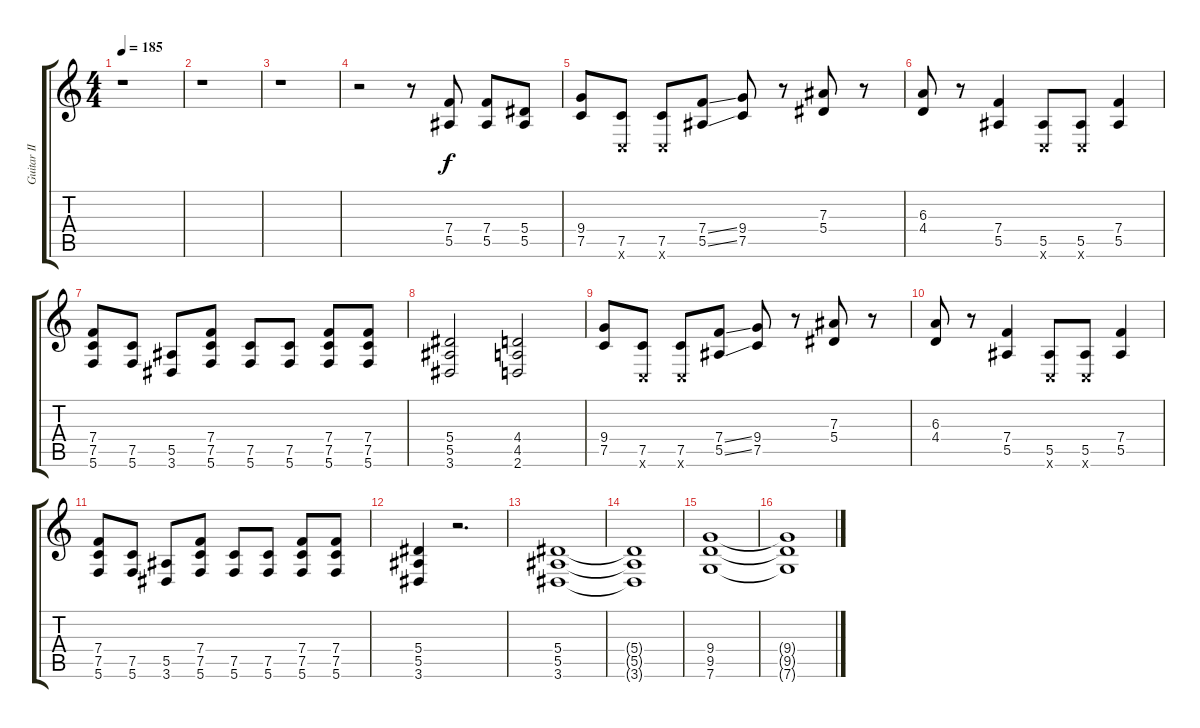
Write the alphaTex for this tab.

\track ("Guitar II" "Guitar II") {instrument distortionguitar}
\staff {score tabs}
\tuning (C4 G3 Eb3 Bb2 F2 C2) {hide}
\ts (4 4)
\tempo 185
\clef g2
\ks c
r.1{dy f} |
r.1 |
r.1 |
r.2 r.8 (7.4 5.5).8 (7.4 5.5).8 (5.4 5.5).8 |
(9.4 7.5).8 (7.5 0.6{x}).8 (7.5 0.6{x}).8 (7.4{ss} 5.5{ss}).8 (9.4 7.5).8 r.8 (7.3 5.4).8 r.8 |
(6.3 4.4).8 r.8 (7.4 5.5).4 (5.5 0.6{x}).8 (5.5 0.6{x}).8 (7.4 5.5).4 |
(7.4 7.5 5.6).8 (7.5 5.6).8 (5.5 3.6).8 (7.4 7.5 5.6).8 (7.5 5.6).8 (7.5 5.6).8 (7.4 7.5 5.6).8 (7.4 7.5 5.6).8 |
(5.4 5.5 3.6).2 (4.4 4.5 2.6).2 |
(9.4 7.5).8 (7.5 0.6{x}).8 (7.5 0.6{x}).8 (7.4{ss} 5.5{ss}).8 (9.4 7.5).8 r.8 (7.3 5.4).8 r.8 |
(6.3 4.4).8 r.8 (7.4 5.5).4 (5.5 0.6{x}).8 (5.5 0.6{x}).8 (7.4 5.5).4 |
(7.4 7.5 5.6).8 (7.5 5.6).8 (5.5 3.6).8 (7.4 7.5 5.6).8 (7.5 5.6).8 (7.5 5.6).8 (7.4 7.5 5.6).8 (7.4 7.5 5.6).8 |
(5.4 5.5 3.6).4 r.2{d} |
(5.4 5.5 3.6).1 |
(5.4{t} 5.5{t} 3.6{t}).1 |
(9.4 9.5 7.6).1 |
(9.4{t} 9.5{t} 7.6{t}).1
